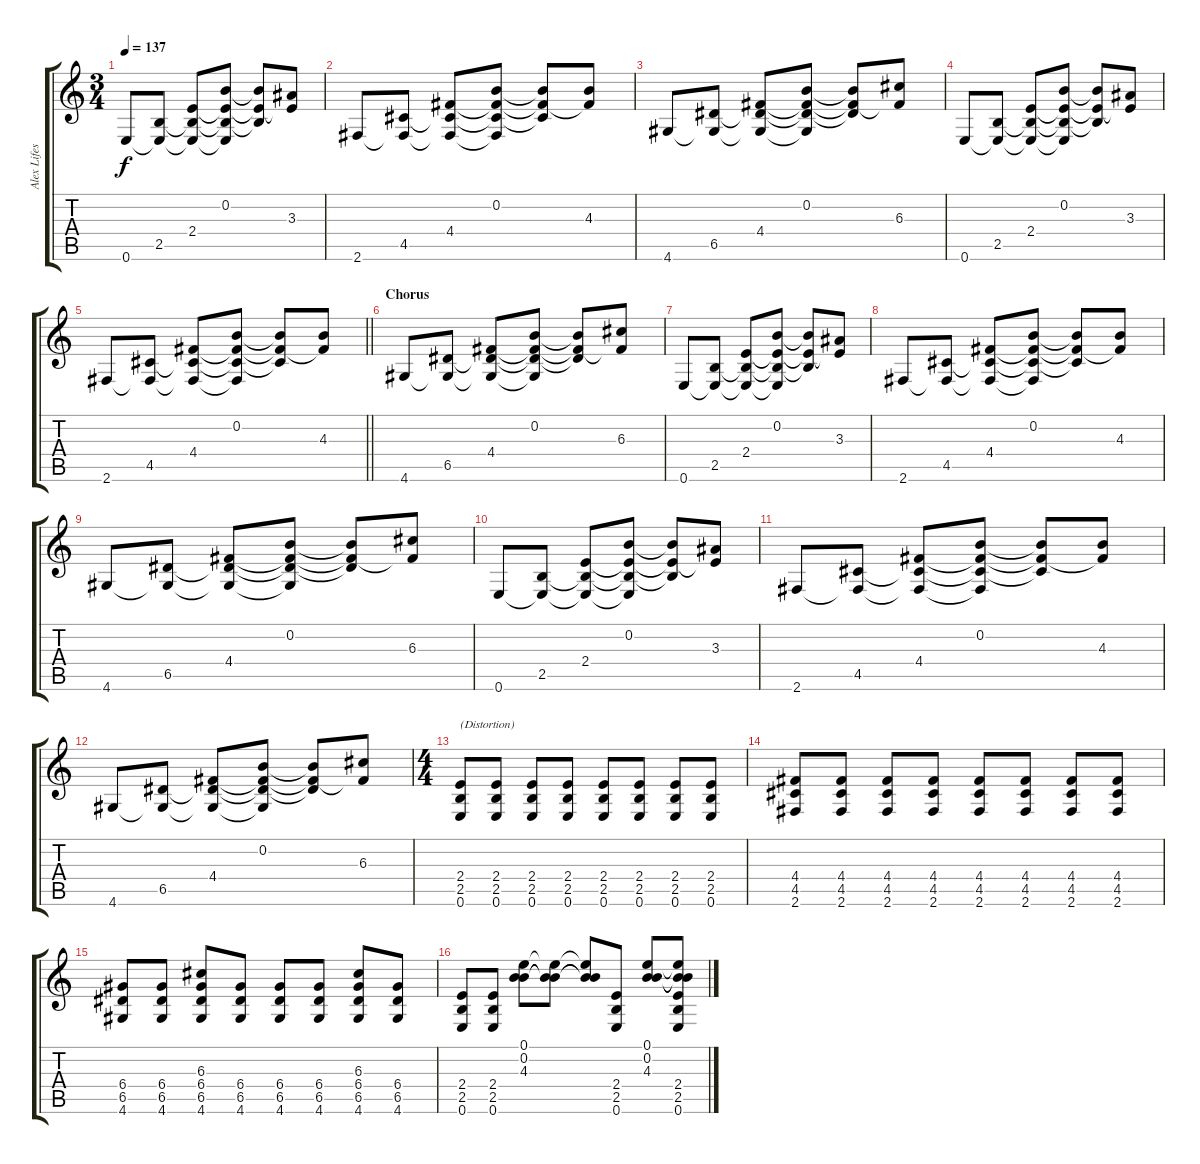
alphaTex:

\track ("Alex Lifeson" "Alex Lifes") {mute instrument overdrivenguitar}
\staff {score tabs}
\tuning (E4 B3 G3 D3 A2 E2) {hide}
\ts (3 4)
\tempo 137
\clef g2
\ks c
0.6.8{dy f} (2.5 0.6{t}).8 (2.4 2.5{t} 0.6{t}).8 (0.2 2.4{t} 2.5{t} 0.6{t}).8 (0.2{t} 2.4{t} 2.5{t}).8 (3.3 2.4{t}).8 |
2.6.8 (4.5 2.6{t}).8 (4.4 4.5{t} 2.6{t}).8 (0.2 4.4{t} 4.5{t} 2.6{t}).8 (0.2{t} 4.4{t} 4.5{t}).8 (4.3 4.4{t}).8 |
4.6.8 (6.5 4.6{t}).8 (4.4 6.5{t} 4.6{t}).8 (0.2 4.4{t} 6.5{t} 4.6{t}).8 (0.2{t} 4.4{t} 6.5{t}).8 (6.3 4.4{t}).8 |
0.6.8 (2.5 0.6{t}).8 (2.4 2.5{t} 0.6{t}).8 (0.2 2.4{t} 2.5{t} 0.6{t}).8 (0.2{t} 2.4{t} 2.5{t}).8 (3.3 2.4{t}).8 |
\barLineRight lightlight
2.6.8 (4.5 2.6{t}).8 (4.4 4.5{t} 2.6{t}).8 (0.2 4.4{t} 4.5{t} 2.6{t}).8 (0.2{t} 4.4{t} 4.5{t}).8 (4.3 4.4{t}).8 |
\section ("" "Chorus")
4.6.8 (6.5 4.6{t}).8 (4.4 6.5{t} 4.6{t}).8 (0.2 4.4{t} 6.5{t} 4.6{t}).8 (0.2{t} 4.4{t} 6.5{t}).8 (6.3 4.4{t}).8 |
0.6.8 (2.5 0.6{t}).8 (2.4 2.5{t} 0.6{t}).8 (0.2 2.4{t} 2.5{t} 0.6{t}).8 (0.2{t} 2.4{t} 2.5{t}).8 (3.3 2.4{t}).8 |
2.6.8 (4.5 2.6{t}).8 (4.4 4.5{t} 2.6{t}).8 (0.2 4.4{t} 4.5{t} 2.6{t}).8 (0.2{t} 4.4{t} 4.5{t}).8 (4.3 4.4{t}).8 |
4.6.8 (6.5 4.6{t}).8 (4.4 6.5{t} 4.6{t}).8 (0.2 4.4{t} 6.5{t} 4.6{t}).8 (0.2{t} 4.4{t} 6.5{t}).8 (6.3 4.4{t}).8 |
0.6.8 (2.5 0.6{t}).8 (2.4 2.5{t} 0.6{t}).8 (0.2 2.4{t} 2.5{t} 0.6{t}).8 (0.2{t} 2.4{t} 2.5{t}).8 (3.3 2.4{t}).8 |
2.6.8 (4.5 2.6{t}).8 (4.4 4.5{t} 2.6{t}).8 (0.2 4.4{t} 4.5{t} 2.6{t}).8 (0.2{t} 4.4{t} 4.5{t}).8 (4.3 4.4{t}).8 |
4.6.8 (6.5 4.6{t}).8 (4.4 6.5{t} 4.6{t}).8 (0.2 4.4{t} 6.5{t} 4.6{t}).8 (0.2{t} 4.4{t} 6.5{t}).8 (6.3 4.4{t}).8 |
\ts (4 4)
(2.4 2.5 0.6).8{txt "(Distortion)" instrument overdrivenguitar} (2.4 2.5 0.6).8 (2.4 2.5 0.6).8 (2.4 2.5 0.6).8 (2.4 2.5 0.6).8 (2.4 2.5 0.6).8 (2.4 2.5 0.6).8 (2.4 2.5 0.6).8 |
(4.4 4.5 2.6).8 (4.4 4.5 2.6).8 (4.4 4.5 2.6).8 (4.4 4.5 2.6).8 (4.4 4.5 2.6).8 (4.4 4.5 2.6).8 (4.4 4.5 2.6).8 (4.4 4.5 2.6).8 |
(6.4 6.5 4.6).8 (6.4 6.5 4.6).8 (6.3 6.4 6.5 4.6).8 (6.4 6.5 4.6).8 (6.4 6.5 4.6).8 (6.4 6.5 4.6).8 (6.3 6.4 6.5 4.6).8 (6.4 6.5 4.6).8 |
(2.4 2.5 0.6).8 (2.4 2.5 0.6).8 (0.1 0.2 4.3).8 (0.1{t} 0.2{t} 4.3{t}).8 (0.1{t} 0.2{t} 4.3{t}).8 (2.4 2.5 0.6).8 (0.1 0.2 4.3).8 (0.1{t} 0.2{t} 4.3{t} 2.4 2.5 0.6).8
